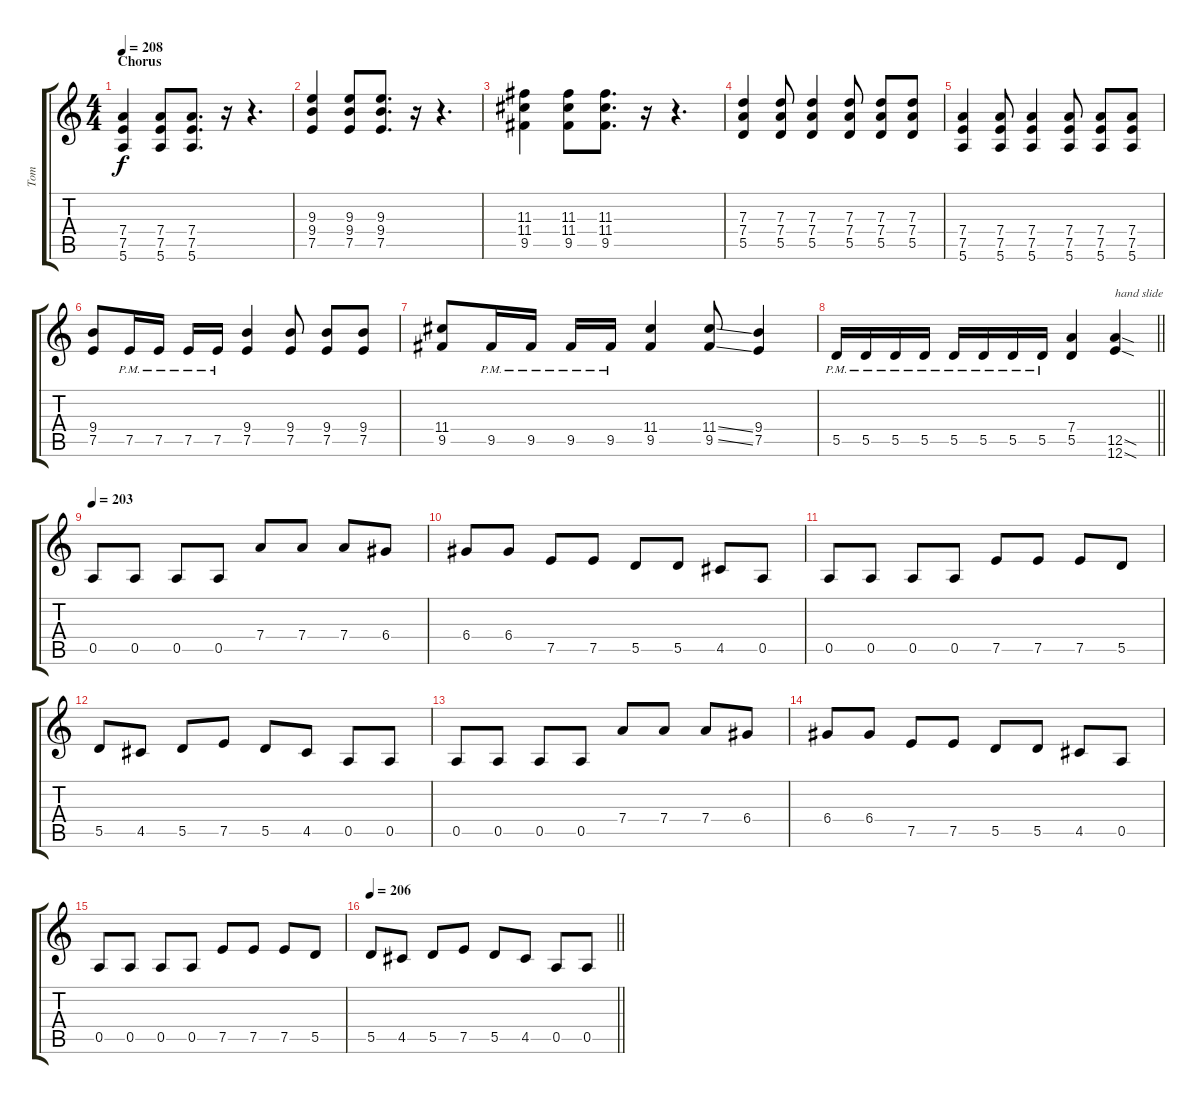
\track ("Tom" "Tom") {instrument distortionguitar}
\staff {score tabs}
\tuning (E4 B3 G3 D3 A2 E2) {hide}
\ts (4 4)
\section ("" "Chorus")
\tempo 208
\clef g2
\ks c
(7.4 7.5 5.6).4{dy f} (7.4 7.5 5.6).8 (7.4 7.5 5.6).8{d} r.16 r.4{d} |
(9.3 9.4 7.5).4 (9.3 9.4 7.5).8 (9.3 9.4 7.5).8{d} r.16 r.4{d} |
(11.3 11.4 9.5).4 (11.3 11.4 9.5).8 (11.3 11.4 9.5).8{d} r.16 r.4{d} |
(7.3 7.4 5.5).4 (7.3 7.4 5.5).8 (7.3 7.4 5.5).4 (7.3 7.4 5.5).8 (7.3 7.4 5.5).8 (7.3 7.4 5.5).8 |
(7.4 7.5 5.6).4 (7.4 7.5 5.6).8 (7.4 7.5 5.6).4 (7.4 7.5 5.6).8 (7.4 7.5 5.6).8 (7.4 7.5 5.6).8 |
(9.4 7.5).8 7.5{pm}.16 7.5{pm}.16 7.5{pm}.16 7.5{pm}.16 (9.4 7.5).4 (9.4 7.5).8 (9.4 7.5).8 (9.4 7.5).8 |
(11.4 9.5).8 9.5{pm}.16 9.5{pm}.16 9.5{pm}.16 9.5{pm}.16 (11.4 9.5).4 (11.4{ss} 9.5{ss}).8 (9.4 7.5).4 |
\barLineRight lightlight
5.5{pm}.16 5.5{pm}.16 5.5{pm}.16 5.5{pm}.16 5.5{pm}.16 5.5{pm}.16 5.5{pm}.16 5.5{pm}.16 (7.4 5.5).4 (12.5{sod} 12.6{sod}).4{txt "hand slide"} |
\section ("" "")
\tempo 203
0.5.8 0.5.8 0.5.8 0.5.8 7.4.8 7.4.8 7.4.8 6.4.8 |
6.4.8 6.4.8 7.5.8 7.5.8 5.5.8 5.5.8 4.5.8 0.5.8 |
0.5.8 0.5.8 0.5.8 0.5.8 7.5.8 7.5.8 7.5.8 5.5.8 |
5.5.8 4.5.8 5.5.8 7.5.8 5.5.8 4.5.8 0.5.8 0.5.8 |
0.5.8 0.5.8 0.5.8 0.5.8 7.4.8 7.4.8 7.4.8 6.4.8 |
6.4.8 6.4.8 7.5.8 7.5.8 5.5.8 5.5.8 4.5.8 0.5.8 |
0.5.8 0.5.8 0.5.8 0.5.8 7.5.8 7.5.8 7.5.8 5.5.8 |
\tempo 206
\barLineRight lightlight
5.5.8 4.5.8 5.5.8 7.5.8 5.5.8 4.5.8 0.5.8 0.5.8
